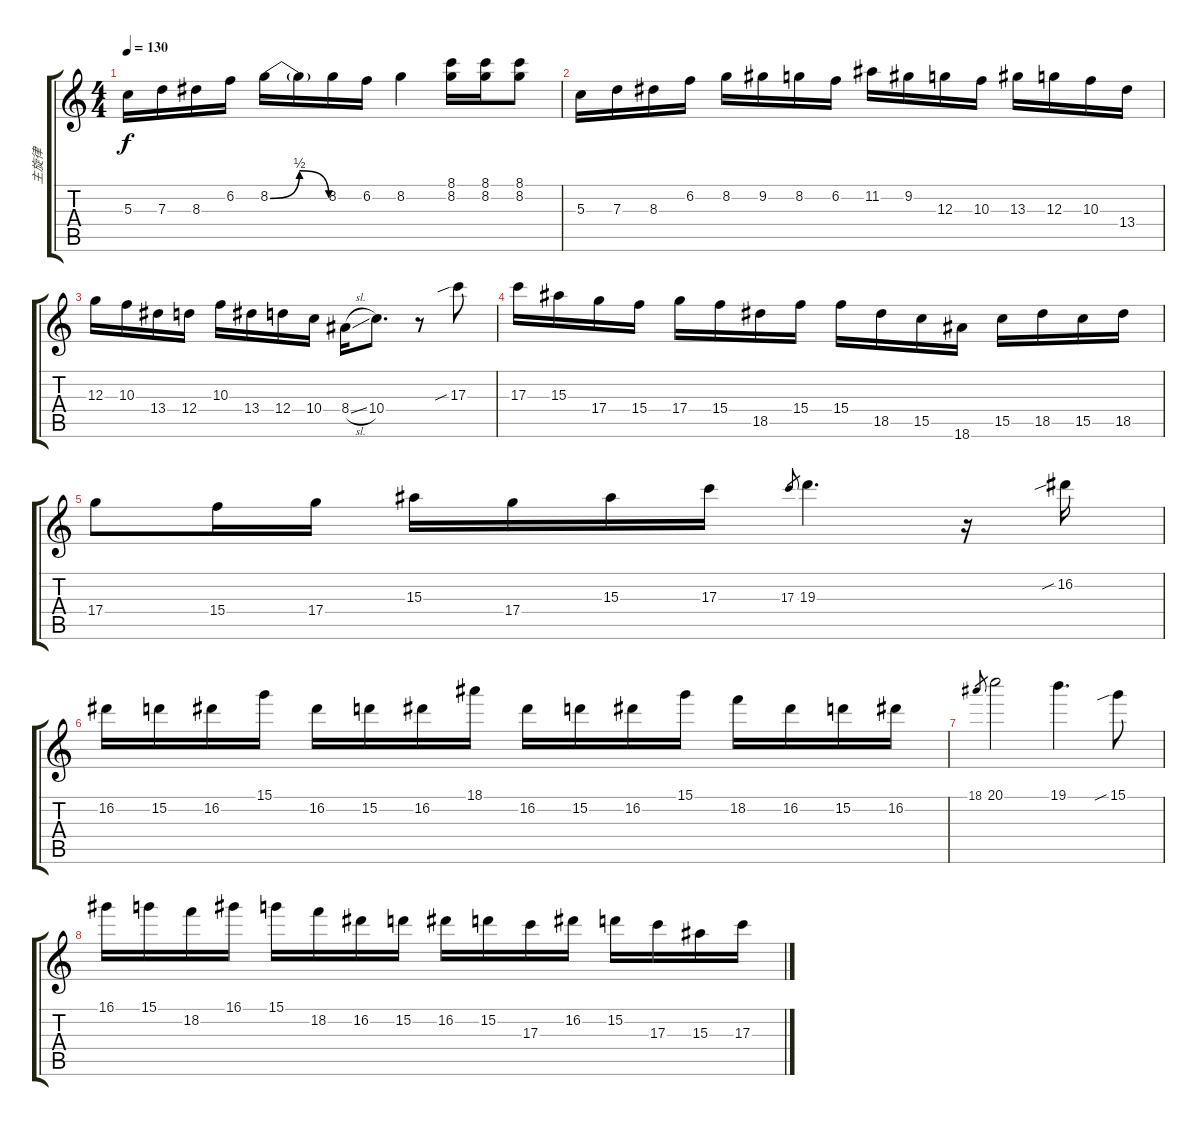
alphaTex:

\track ("主旋律" "主旋律") {instrument distortionguitar}
\staff {score tabs}
\tuning (E4 B3 G3 D3 A2 E2) {hide}
\ts (4 4)
\tempo 130
\clef g2
\ks c
5.3.16{dy f} 7.3.16 8.3.16 6.2.16 8.2{be (bendrelease 0 0 30 2 30 2 60 0)}.16 8.2{t}.16 8.2.16 6.2.16 8.2.4 (8.1 8.2).16 (8.1 8.2).16 (8.1 8.2).8 |
5.3.16 7.3.16 8.3.16 6.2.16 8.2.16 9.2.16 8.2.16 6.2.16 11.2.16 9.2.16 12.3.16 10.3.16 13.3.16 12.3.16 10.3.16 13.4.16 |
12.3.16 10.3.16 13.4.16 12.4.16 10.3.16 13.4.16 12.4.16 10.4.16 8.4{sl}.16 10.4.8{d} r.8 17.3{sib}.8 |
17.3.16 15.3.16 17.4.16 15.4.16 17.4.16 15.4.16 18.5.16 15.4.16 15.4.16 18.5.16 15.5.16 18.6.16 15.5.16 18.5.16 15.5.16 18.5.16 |
17.4.8 15.4.16 17.4.16 15.3.16 17.4.16 15.3.16 17.3.16 17.3.8{gr} 19.3.4{d} r.16 16.2{sib}.16 |
16.2.16 15.2.16 16.2.16 15.1.16 16.2.16 15.2.16 16.2.16 18.1.16 16.2.16 15.2.16 16.2.16 15.1.16 18.2.16 16.2.16 15.2.16 16.2.16 |
18.1.8{gr} 20.1.2 19.1.4{d} 15.1{sib}.8 |
16.1.16 15.1.16 18.2.16 16.1.16 15.1.16 18.2.16 16.2.16 15.2.16 16.2.16 15.2.16 17.3.16 16.2.16 15.2.16 17.3.16 15.3.16 17.3.16
